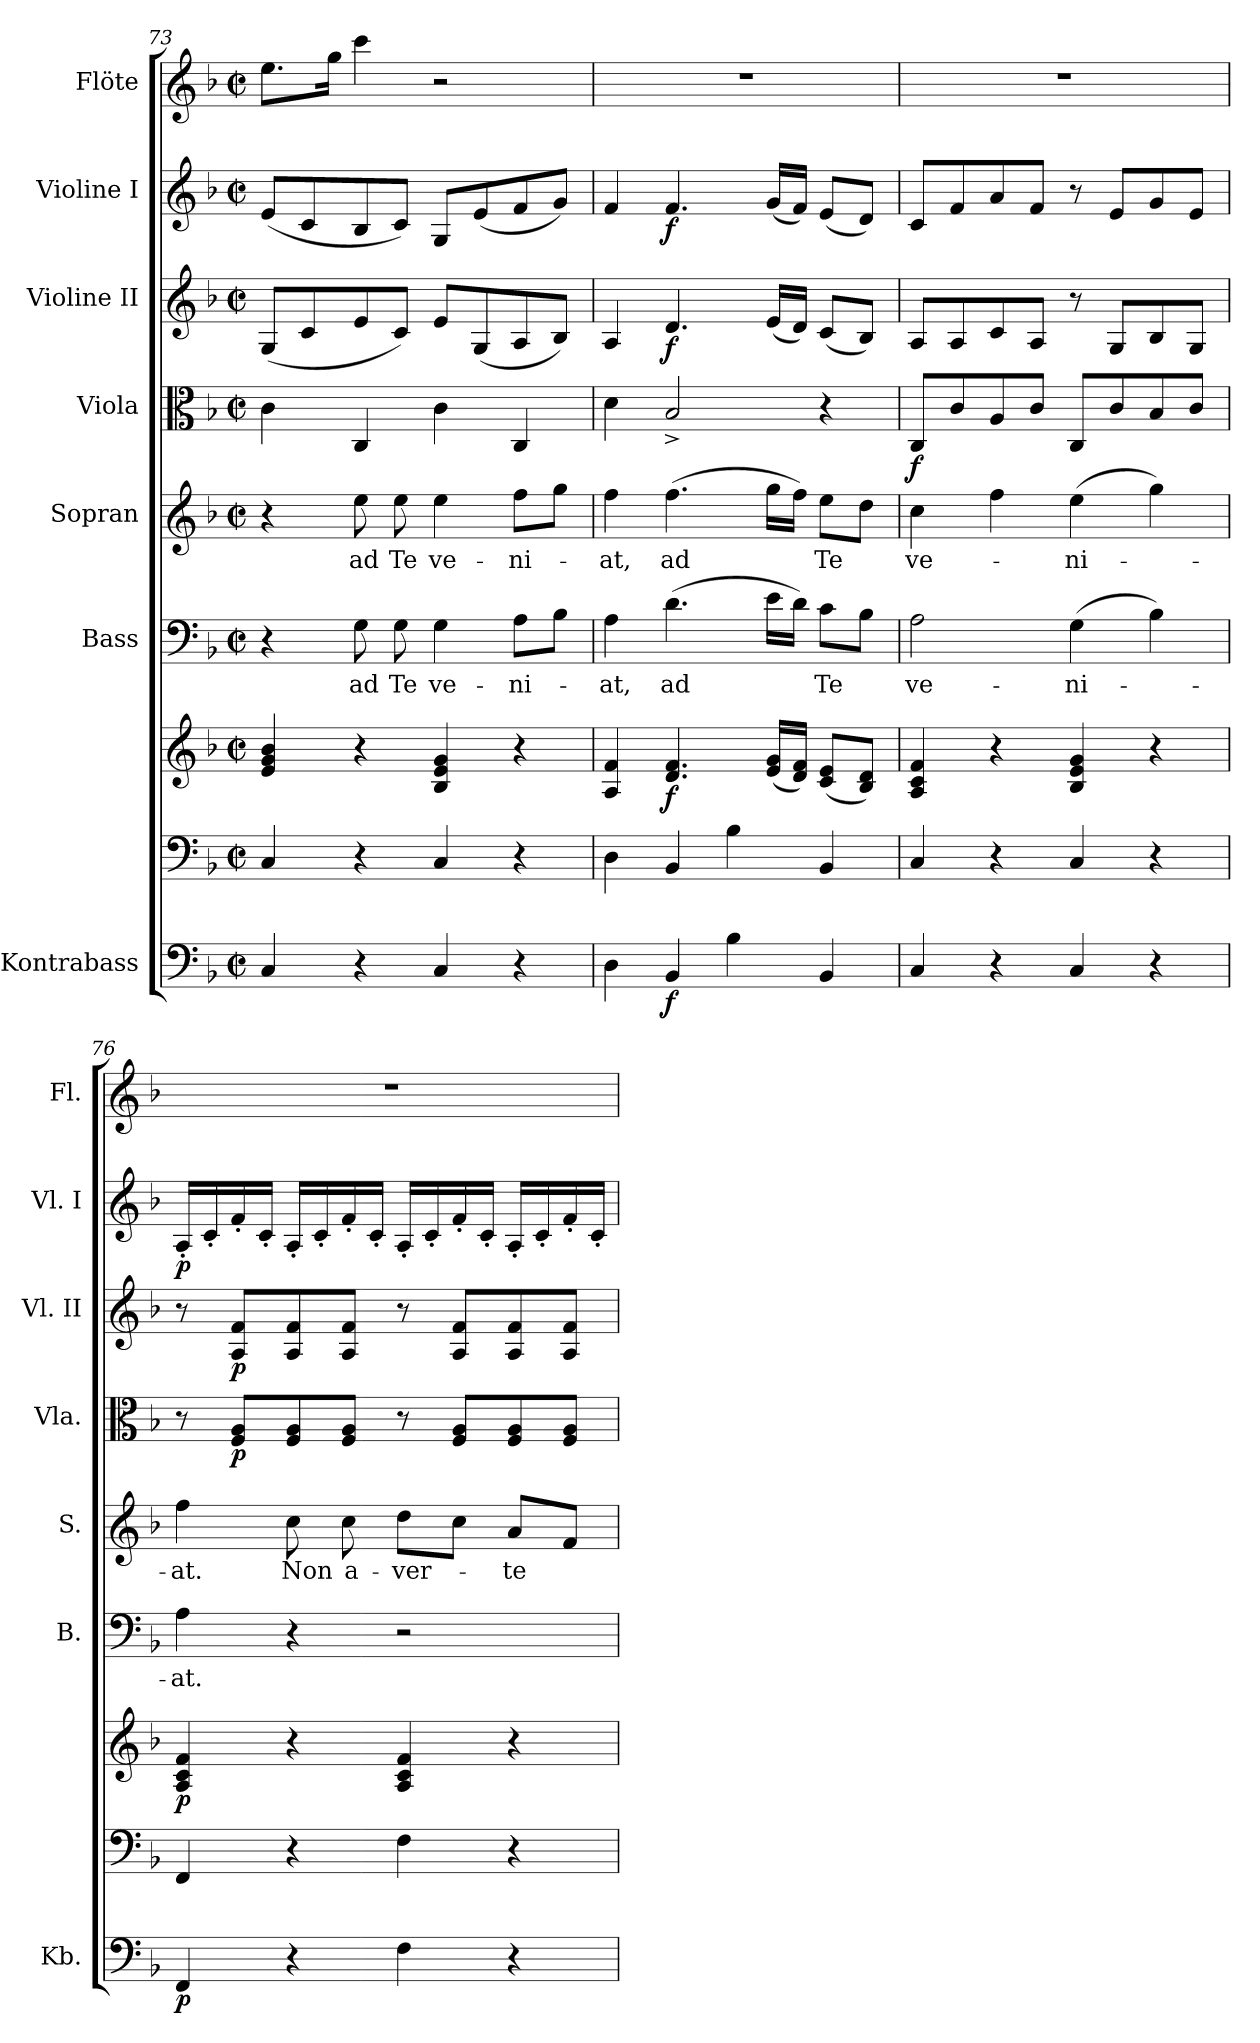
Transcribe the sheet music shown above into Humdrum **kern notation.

**kern	**dynam	**kern	**kern	**dynam	**kern	**text	**kern	**text	**kern	**dynam	**kern	**dynam	**kern	**dynam	**kern
*part8	*part8	*part7	*part7	*part7	*part6	*part6	*part5	*part5	*part4	*part4	*part3	*part3	*part2	*part2	*part1
*staff9	*staff9	*staff8	*staff7	*staff7/8	*staff6	*staff6	*staff5	*staff5	*staff4	*staff4	*staff3	*staff3	*staff2	*staff2	*staff1
*I"Kontrabass	*	*	*	*	*I"Bass	*	*I"Sopran	*	*I"Viola	*	*I"Violine II	*	*I"Violine I	*	*I"Flöte
*I'Kb.	*	*	*	*	*I'B.	*	*I'S.	*	*I'Vla.	*	*I'Vl. II	*	*I'Vl. I	*	*I'Fl.
*clefF4	*	*clefF4	*clefG2	*	*clefF4	*	*clefG2	*	*clefC3	*	*clefG2	*	*clefG2	*	*clefG2
*ITrd7c12	*	*	*	*	*	*	*	*	*	*	*	*	*	*	*
*k[b-]	*	*k[b-]	*k[b-]	*	*k[b-]	*	*k[b-]	*	*k[b-]	*	*k[b-]	*	*k[b-]	*	*k[b-]
*F:	*	*F:	*F:	*	*F:	*	*F:	*	*F:	*	*F:	*	*F:	*	*F:
*M2/2	*	*M2/2	*M2/2	*	*M2/2	*	*M2/2	*	*M2/2	*	*M2/2	*	*M2/2	*	*M2/2
*met(c|)	*	*met(c|)	*met(c|)	*	*met(c|)	*	*met(c|)	*	*met(c|)	*	*met(c|)	*	*met(c|)	*	*met(c|)
=73	=73	=73	=73	=73	=73	=73	=73	=73	=73	=73	=73	=73	=73	=73	=73
4CC/	.	4C/	4e/ 4g/ 4b-/	.	4r	.	4r	.	4c\	.	(<8G/L	.	(<8e/L	.	8.ee\L
.	.	.	.	.	.	.	.	.	.	.	8c/	.	8c/	.	.
.	.	.	.	.	.	.	.	.	.	.	.	.	.	.	16gg\Jk
!	!	!	!	!	!	!LO:LY:b	!	!LO:LY:b	!	!	!	!	!	!	!
4r	.	4r	4r	.	8G\	ad	8ee\	ad	4C/	.	8e/	.	8B-/	.	4ccc\
!	!	!	!	!	!	!LO:LY:b	!	!LO:LY:b	!	!	!	!	!	!	!
.	.	.	.	.	8G\	Te	8ee\	Te	.	.	8c/J)	.	8c/J)	.	.
!	!	!	!	!	!	!LO:LY:b	!	!LO:LY:b	!	!	!	!	!	!	!
4CC/	.	4C/	4B-/ 4e/ 4g/	.	4G\	ve-	4ee\	ve-	4c\	.	8e/L	.	8G/L	.	2r
.	.	.	.	.	.	.	.	.	.	.	(<8G/	.	(<8e/	.	.
!	!	!	!	!	!	!LO:LY:b	!	!LO:LY:b	!	!	!	!	!	!	!
4r	.	4r	4r	.	8A\L	-ni-	8ff\L	-ni-	4C/	.	8A/	.	8f/	.	.
.	.	.	.	.	8B-\J	.	8gg\J	.	.	.	8B-/J)	.	8g/J)	.	.
=74	=74	=74	=74	=74	=74	=74	=74	=74	=74	=74	=74	=74	=74	=74	=74
!	!	!	!	!	!	!LO:LY:b	!	!LO:LY:b	!	!	!	!	!	!	!
4DD\	.	4D\	4A/ 4f/	.	4A\	-at,	4ff\	-at,	4d\	.	4A/	.	4f/	.	1r
!	!LO:DY:b	!	!	!LO:DY:b	!	!LO:LY:b	!	!LO:LY:b	!	!	!	!LO:DY:b	!	!LO:DY:b	!
4BBB-/	f	4BB-/	4.d/ 4.f/	f	(>4.d\	ad	(>4.ff\	ad	2B-^</	.	4.d/	f	4.f/	f	.
4BB-\	.	4B-\	.	.	.	.	.	.	.	.	.	.	.	.	.
.	.	.	(<16e/ 16g/LL	.	16e\LL	.	16gg\LL	.	.	.	(<16e/LL	.	(<16g/LL	.	.
.	.	.	16d/ 16f/JJ)	.	16d\JJ)	.	16ff\JJ)	.	.	.	16d/JJ)	.	16f/JJ)	.	.
!	!	!	!	!	!	!LO:LY:b	!	!LO:LY:b	!	!	!	!	!	!	!
4BBB-/	.	4BB-/	(<8c/ 8e/L	.	8c\L	Te	8ee\L	Te	4r	.	(<8c/L	.	(<8e/L	.	.
.	.	.	8B-/ 8d/J)	.	8B-\J	.	8dd\J	.	.	.	8B-/J)	.	8d/J)	.	.
!!LO:PB:g=z
=75	=75	=75	=75	=75	=75	=75	=75	=75	=75	=75	=75	=75	=75	=75	=75
!	!	!	!	!	!	!LO:LY:b	!	!LO:LY:b	!	!LO:DY:b	!	!	!	!	!
4CC/	.	4C/	4A/ 4c/ 4f/	.	2A\	ve-	4cc\	ve-	8C/L	f	8A/L	.	8c/L	.	1r
.	.	.	.	.	.	.	.	.	8c/	.	8A/	.	8f/	.	.
4r	.	4r	4r	.	.	.	4ff\	.	8A/	.	8c/	.	8a/	.	.
.	.	.	.	.	.	.	.	.	8c/J	.	8A/J	.	8f/J	.	.
!	!	!	!	!	!	!LO:LY:b	!	!LO:LY:b	!	!	!	!	!	!	!
4CC/	.	4C/	4B-/ 4e/ 4g/	.	(>4G\	-ni-	(>4ee\	-ni-	8C/L	.	8r	.	8r	.	.
.	.	.	.	.	.	.	.	.	8c/	.	8G/L	.	8e/L	.	.
4r	.	4r	4r	.	4B-\)	.	4gg\)	.	8B-/	.	8B-/	.	8g/	.	.
.	.	.	.	.	.	.	.	.	8c/J	.	8G/J	.	8e/J	.	.
=76	=76	=76	=76	=76	=76	=76	=76	=76	=76	=76	=76	=76	=76	=76	=76
!	!LO:DY:b	!	!	!LO:DY:b	!	!LO:LY:b	!	!LO:LY:b	!	!	!	!	!	!LO:DY:b	!
4FFF/	p	4FF/	4A/ 4c/ 4f/	p	4A\	-at.	4ff\	-at.	8r	.	8r	.	16A'</LL	p	1r
.	.	.	.	.	.	.	.	.	.	.	.	.	16c'</	.	.
!	!	!	!	!	!	!	!	!	!	!LO:DY:b	!	!LO:DY:b	!	!	!
.	.	.	.	.	.	.	.	.	8F/ 8A/L	p	8A/ 8f/L	p	16f'</	.	.
.	.	.	.	.	.	.	.	.	.	.	.	.	16c'</JJ	.	.
!	!	!	!	!	!	!	!	!LO:LY:b	!	!	!	!	!	!	!
4r	.	4r	4r	.	4r	.	8cc\	Non	8F/ 8A/	.	8A/ 8f/	.	16A'</LL	.	.
.	.	.	.	.	.	.	.	.	.	.	.	.	16c'</	.	.
!	!	!	!	!	!	!	!	!LO:LY:b	!	!	!	!	!	!	!
.	.	.	.	.	.	.	8cc\	a-	8F/ 8A/J	.	8A/ 8f/J	.	16f'</	.	.
.	.	.	.	.	.	.	.	.	.	.	.	.	16c'</JJ	.	.
!	!	!	!	!	!	!	!	!LO:LY:b	!	!	!	!	!	!	!
4FF\	.	4F\	4A/ 4c/ 4f/	.	2r	.	8dd\L	-ver-	8r	.	8r	.	16A'</LL	.	.
.	.	.	.	.	.	.	.	.	.	.	.	.	16c'</	.	.
.	.	.	.	.	.	.	8cc\J	.	8F/ 8A/L	.	8A/ 8f/L	.	16f'</	.	.
.	.	.	.	.	.	.	.	.	.	.	.	.	16c'</JJ	.	.
!	!	!	!	!	!	!	!	!LO:LY:b	!	!	!	!	!	!	!
4r	.	4r	4r	.	.	.	8a/L	-te	8F/ 8A/	.	8A/ 8f/	.	16A'</LL	.	.
.	.	.	.	.	.	.	.	.	.	.	.	.	16c'</	.	.
.	.	.	.	.	.	.	8f/J	.	8F/ 8A/J	.	8A/ 8f/J	.	16f'</	.	.
.	.	.	.	.	.	.	.	.	.	.	.	.	16c'</JJ	.	.
=	=	=	=	=	=	=	=	=	=	=	=	=	=	=	=
*-	*-	*-	*-	*-	*-	*-	*-	*-	*-	*-	*-	*-	*-	*-	*-
